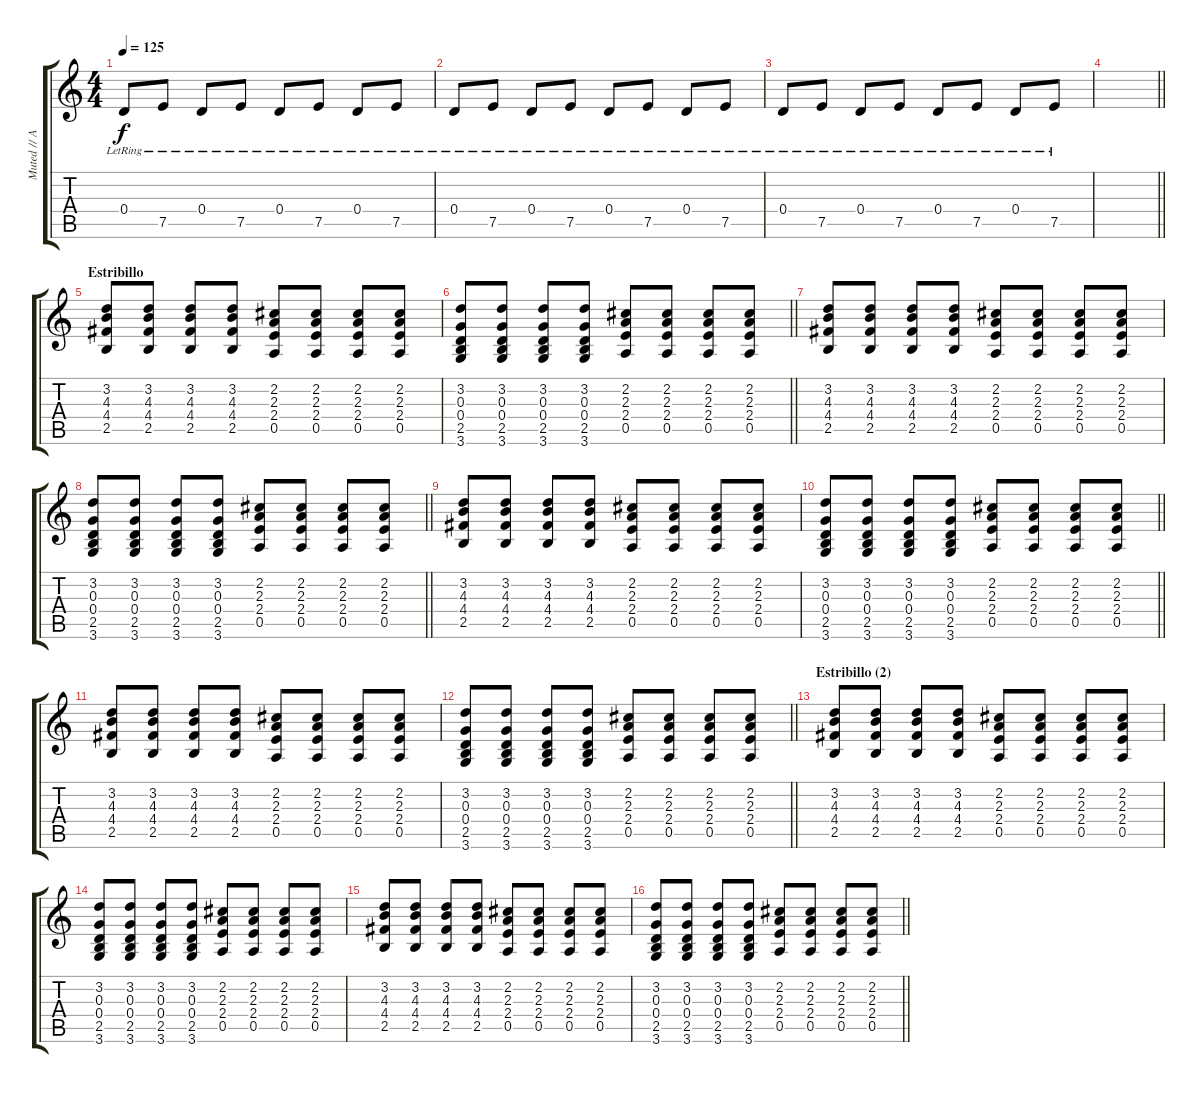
\track ("Muted // Acoustic" "Muted // A") {instrument electricguitarmuted}
\staff {score tabs}
\tuning (E4 B3 G3 D3 A2 E2) {hide}
\ts (4 4)
\tempo 125
\clef g2
\ks c
0.4{lr}.8{dy f} 7.5{lr}.8 0.4{lr}.8 7.5{lr}.8 0.4{lr}.8 7.5{lr}.8 0.4{lr}.8 7.5{lr}.8 |
0.4{lr}.8 7.5{lr}.8 0.4{lr}.8 7.5{lr}.8 0.4{lr}.8 7.5{lr}.8 0.4{lr}.8 7.5{lr}.8 |
0.4{lr}.8 7.5{lr}.8 0.4{lr}.8 7.5{lr}.8 0.4{lr}.8 7.5{lr}.8 0.4{lr}.8 7.5{lr}.8 |
\barLineRight lightlight
|
\section ("" "Estribillo")
(3.2 4.3 4.4 2.5).8 (3.2 4.3 4.4 2.5).8 (3.2 4.3 4.4 2.5).8 (3.2 4.3 4.4 2.5).8 (2.2 2.3 2.4 0.5).8 (2.2 2.3 2.4 0.5).8 (2.2 2.3 2.4 0.5).8 (2.2 2.3 2.4 0.5).8 |
\barLineRight lightlight
(3.2 0.3 0.4 2.5 3.6).8 (3.2 0.3 0.4 2.5 3.6).8 (3.2 0.3 0.4 2.5 3.6).8 (3.2 0.3 0.4 2.5 3.6).8 (2.2 2.3 2.4 0.5).8 (2.2 2.3 2.4 0.5).8 (2.2 2.3 2.4 0.5).8 (2.2 2.3 2.4 0.5).8 |
(3.2 4.3 4.4 2.5).8 (3.2 4.3 4.4 2.5).8 (3.2 4.3 4.4 2.5).8 (3.2 4.3 4.4 2.5).8 (2.2 2.3 2.4 0.5).8 (2.2 2.3 2.4 0.5).8 (2.2 2.3 2.4 0.5).8 (2.2 2.3 2.4 0.5).8 |
\barLineRight lightlight
(3.2 0.3 0.4 2.5 3.6).8 (3.2 0.3 0.4 2.5 3.6).8 (3.2 0.3 0.4 2.5 3.6).8 (3.2 0.3 0.4 2.5 3.6).8 (2.2 2.3 2.4 0.5).8 (2.2 2.3 2.4 0.5).8 (2.2 2.3 2.4 0.5).8 (2.2 2.3 2.4 0.5).8 |
(3.2 4.3 4.4 2.5).8 (3.2 4.3 4.4 2.5).8 (3.2 4.3 4.4 2.5).8 (3.2 4.3 4.4 2.5).8 (2.2 2.3 2.4 0.5).8 (2.2 2.3 2.4 0.5).8 (2.2 2.3 2.4 0.5).8 (2.2 2.3 2.4 0.5).8 |
\barLineRight lightlight
(3.2 0.3 0.4 2.5 3.6).8 (3.2 0.3 0.4 2.5 3.6).8 (3.2 0.3 0.4 2.5 3.6).8 (3.2 0.3 0.4 2.5 3.6).8 (2.2 2.3 2.4 0.5).8 (2.2 2.3 2.4 0.5).8 (2.2 2.3 2.4 0.5).8 (2.2 2.3 2.4 0.5).8 |
(3.2 4.3 4.4 2.5).8 (3.2 4.3 4.4 2.5).8 (3.2 4.3 4.4 2.5).8 (3.2 4.3 4.4 2.5).8 (2.2 2.3 2.4 0.5).8 (2.2 2.3 2.4 0.5).8 (2.2 2.3 2.4 0.5).8 (2.2 2.3 2.4 0.5).8 |
\barLineRight lightlight
(3.2 0.3 0.4 2.5 3.6).8 (3.2 0.3 0.4 2.5 3.6).8 (3.2 0.3 0.4 2.5 3.6).8 (3.2 0.3 0.4 2.5 3.6).8 (2.2 2.3 2.4 0.5).8 (2.2 2.3 2.4 0.5).8 (2.2 2.3 2.4 0.5).8 (2.2 2.3 2.4 0.5).8 |
\section ("" "Estribillo (2)")
(3.2 4.3 4.4 2.5).8 (3.2 4.3 4.4 2.5).8 (3.2 4.3 4.4 2.5).8 (3.2 4.3 4.4 2.5).8 (2.2 2.3 2.4 0.5).8 (2.2 2.3 2.4 0.5).8 (2.2 2.3 2.4 0.5).8 (2.2 2.3 2.4 0.5).8 |
(3.2 0.3 0.4 2.5 3.6).8 (3.2 0.3 0.4 2.5 3.6).8 (3.2 0.3 0.4 2.5 3.6).8 (3.2 0.3 0.4 2.5 3.6).8 (2.2 2.3 2.4 0.5).8 (2.2 2.3 2.4 0.5).8 (2.2 2.3 2.4 0.5).8 (2.2 2.3 2.4 0.5).8 |
(3.2 4.3 4.4 2.5).8 (3.2 4.3 4.4 2.5).8 (3.2 4.3 4.4 2.5).8 (3.2 4.3 4.4 2.5).8 (2.2 2.3 2.4 0.5).8 (2.2 2.3 2.4 0.5).8 (2.2 2.3 2.4 0.5).8 (2.2 2.3 2.4 0.5).8 |
\barLineRight lightlight
(3.2 0.3 0.4 2.5 3.6).8 (3.2 0.3 0.4 2.5 3.6).8 (3.2 0.3 0.4 2.5 3.6).8 (3.2 0.3 0.4 2.5 3.6).8 (2.2 2.3 2.4 0.5).8 (2.2 2.3 2.4 0.5).8 (2.2 2.3 2.4 0.5).8 (2.2 2.3 2.4 0.5).8
